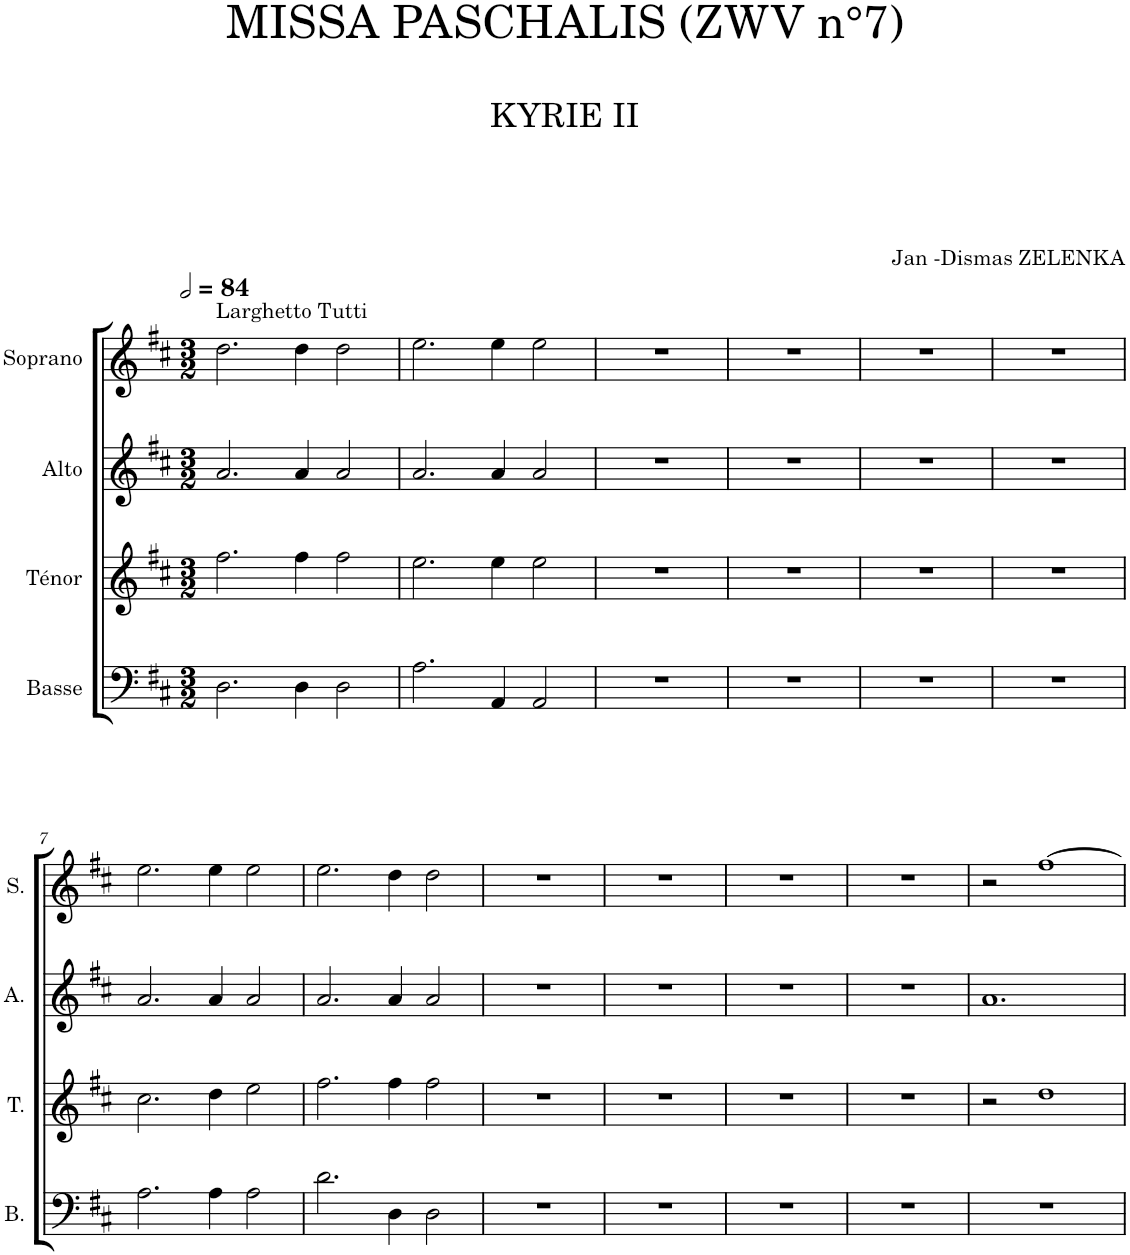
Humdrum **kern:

**kern	**kern	**kern	**kern
*part4	*part3	*part2	*part1
*staff4	*staff3	*staff2	*staff1
*I"Basse	*I"Ténor	*I"Alto	*I"Soprano
*I'B.	*I'T.	*I'A.	*I'S.
*clefF4	*clefG2	*clefG2	*clefG2
*k[f#c#]	*k[f#c#]	*k[f#c#]	*k[f#c#]
*M3/2	*M3/2	*M3/2	*M3/2
*MM168	*MM168	*MM168	*MM168
=1	=1	=1	=1
!	!	!	!LO:TX:a:t=Larghetto Tutti
2.D\	2.ff#\	2.a/	2.dd\
4D\	4ff#\	4a/	4dd\
2D\	2ff#\	2a/	2dd\
=2	=2	=2	=2
2.A\	2.ee\	2.a/	2.ee\
4AA/	4ee\	4a/	4ee\
2AA/	2ee\	2a/	2ee\
=3	=3	=3	=3
1.r	1.r	1.r	1.r
=4	=4	=4	=4
1.r	1.r	1.r	1.r
=5	=5	=5	=5
1.r	1.r	1.r	1.r
=6	=6	=6	=6
1.r	1.r	1.r	1.r
!!LO:LB:g=z
=7	=7	=7	=7
2.A\	2.cc#\	2.a/	2.ee\
4A\	4dd\	4a/	4ee\
2A\	2ee\	2a/	2ee\
=8	=8	=8	=8
2.d\	2.ff#\	2.a/	2.ee\
4D\	4ff#\	4a/	4dd\
2D\	2ff#\	2a/	2dd\
=9	=9	=9	=9
1.r	1.r	1.r	1.r
=10	=10	=10	=10
1.r	1.r	1.r	1.r
=11	=11	=11	=11
1.r	1.r	1.r	1.r
=12	=12	=12	=12
1.r	1.r	1.r	1.r
=13	=13	=13	=13
1.r	2r	1.a	2r
.	1dd	.	[1ff#
=	=	=	=
*-	*-	*-	*-
